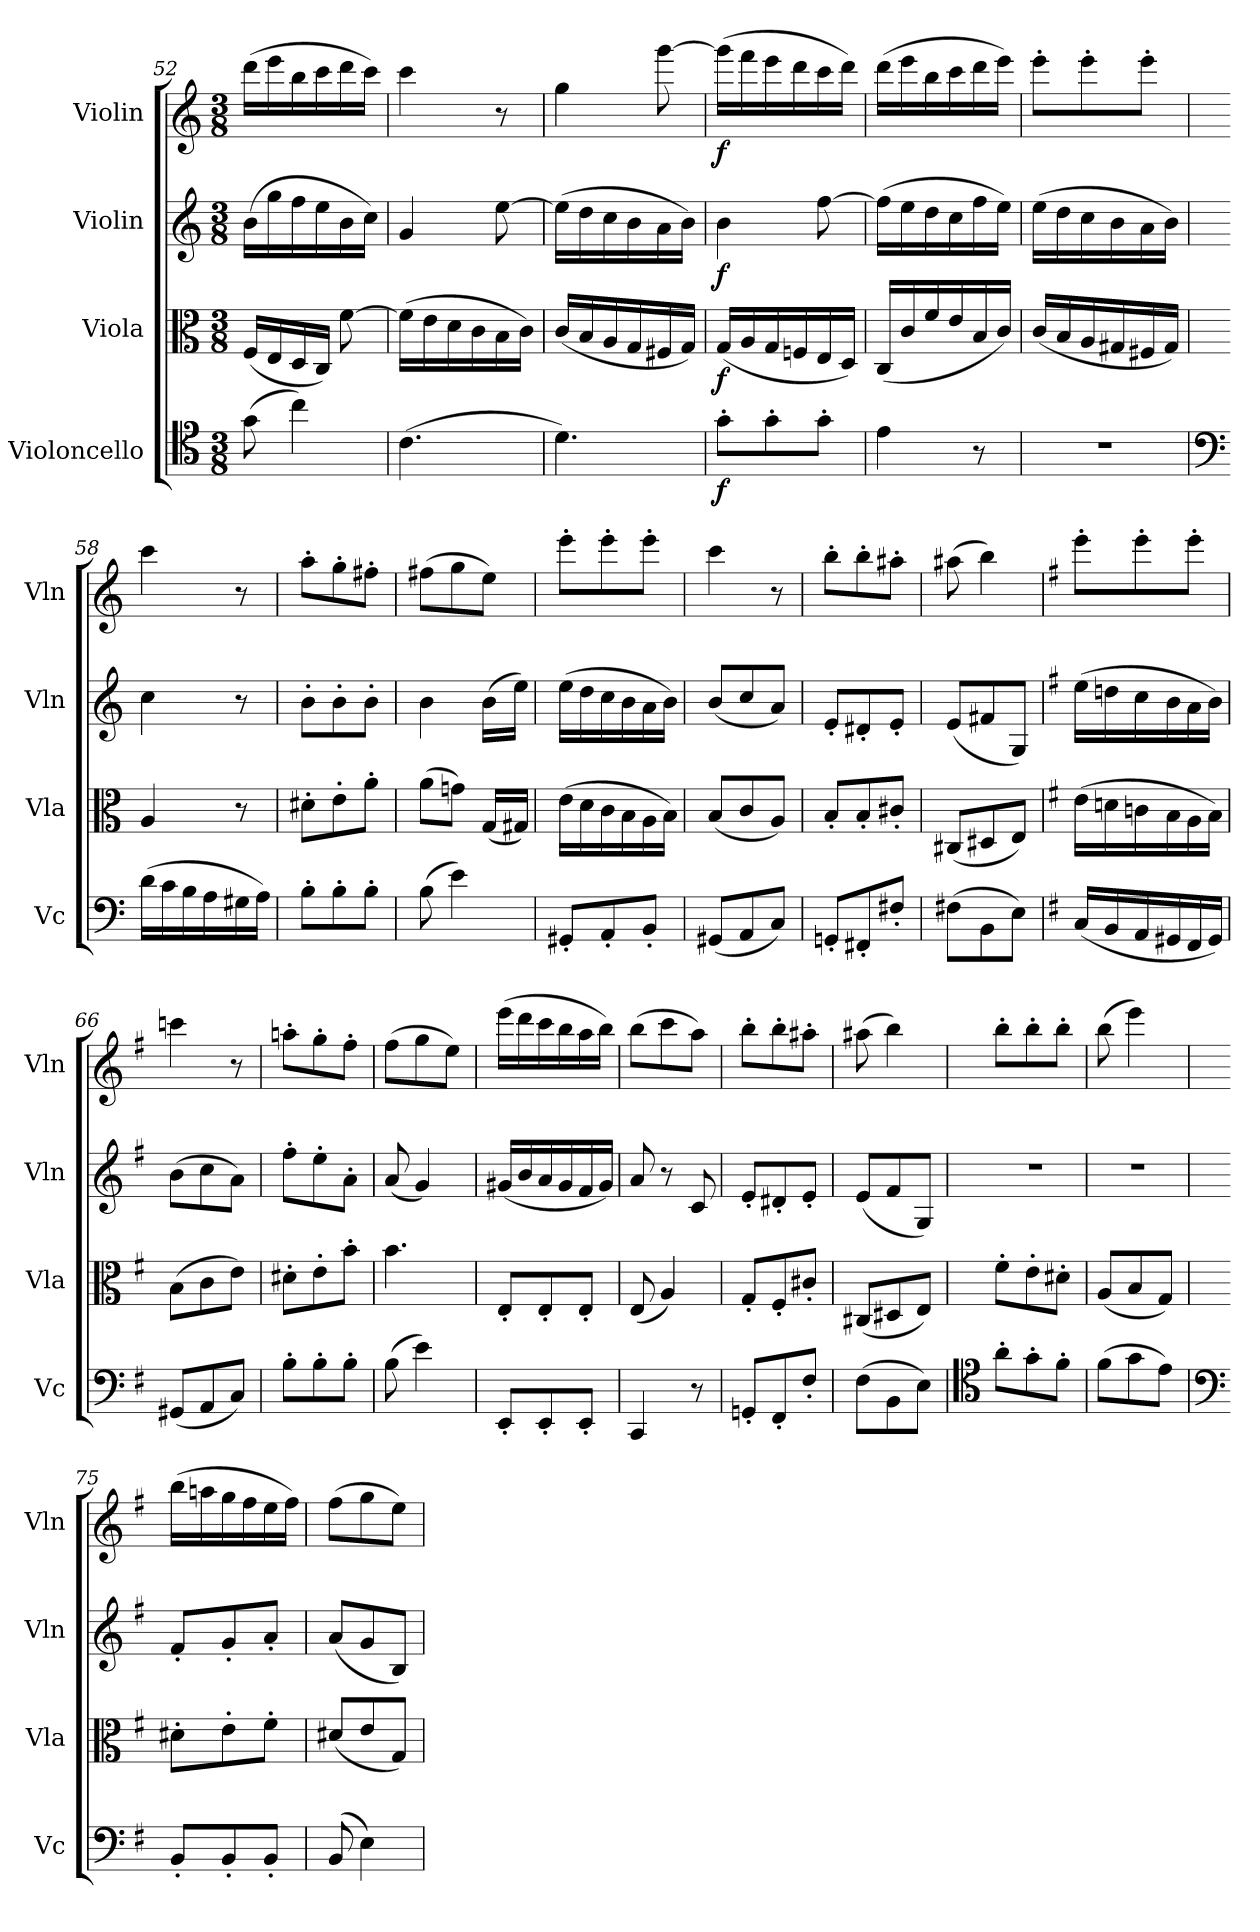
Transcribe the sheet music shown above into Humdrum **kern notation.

**kern	**dynam	**kern	**dynam	**kern	**dynam	**kern	**dynam
*part4	*part4	*part3	*part3	*part2	*part2	*part1	*part1
*staff4	*staff4	*staff3	*staff3	*staff2	*staff2	*staff1	*staff1
*I"Violoncello	*	*I"Viola	*	*I"Violin	*	*I"Violin	*
*I'Vc	*	*I'Vla	*	*I'Vln	*	*I'Vln	*
*clefC4	*	*clefC3	*	*clefG2	*	*clefG2	*
*k[]	*	*k[]	*	*k[]	*	*k[]	*
*M3/8	*	*M3/8	*	*M3/8	*	*M3/8	*
=52	=52	=52	=52	=52	=52	=52	=52
(8g\	.	(16F/LL	.	(16b\LL	.	(16ddd\LL	.
.	.	16E/	.	16gg\	.	16eee\	.
4cc\)	.	16D/	.	16ff\	.	16bb\	.
.	.	16C/JJ)	.	16ee\	.	16ccc\	.
.	.	[8f\	.	16b\	.	16ddd\	.
.	.	.	.	16cc\JJ)	.	16ccc\JJ)	.
=53	=53	=53	=53	=53	=53	=53	=53
(4.c\	.	(16f\LL]	.	4g/	.	4ccc\	.
.	.	16e\	.	.	.	.	.
.	.	16d\	.	.	.	.	.
.	.	16c\	.	.	.	.	.
.	.	16B\	.	[8ee\	.	8r	.
.	.	16c\JJ)	.	.	.	.	.
=54	=54	=54	=54	=54	=54	=54	=54
4.d\)	.	(16c/LL	.	(16ee\LL]	.	4gg\	.
.	.	16B/	.	16dd\	.	.	.
.	.	16A/	.	16cc\	.	.	.
.	.	16G/	.	16b\	.	.	.
.	.	16F#X/	.	16a\	.	[8ggg\	.
.	.	16G/JJ)	.	16b\JJ)	.	.	.
=55	=55	=55	=55	=55	=55	=55	=55
8g'\L	f	(16G/LL	f	4b\	f	(16ggg\LL]	f
.	.	16A/	.	.	.	16fff\	.
8g'\	.	16G/	.	.	.	16eee\	.
.	.	16Fn/	.	.	.	16ddd\	.
8g'\J	.	16E/	.	[8ff\	.	16ccc\	.
.	.	16D/JJ)	.	.	.	16ddd\JJ)	.
=56	=56	=56	=56	=56	=56	=56	=56
4e\	.	(16C/LL	.	(16ff\LL]	.	(16ddd\LL	.
.	.	16c/	.	16ee\	.	16eee\	.
.	.	16f/	.	16dd\	.	16bb\	.
.	.	16e/	.	16cc\	.	16ccc\	.
8r	.	16B/	.	16ff\	.	16ddd\	.
.	.	16c/JJ)	.	16ee\JJ)	.	16eee\JJ)	.
=57	=57	=57	=57	=57	=57	=57	=57
4.r	.	(16c/LL	.	(16ee\LL	.	8eee'\L	.
.	.	16B/	.	16dd\	.	.	.
.	.	16A/	.	16cc\	.	8eee'\	.
.	.	16G#X/	.	16b\	.	.	.
.	.	16F#X/	.	16a\	.	8eee'\J	.
.	.	16G#/JJ)	.	16b\JJ)	.	.	.
=58	=58	=58	=58	=58	=58	=58	=58
*clefF4	*	*	*	*	*	*	*
(16d\LL	.	4A/	.	4cc\	.	4ccc\	.
16c\	.	.	.	.	.	.	.
16B\	.	.	.	.	.	.	.
16A\	.	.	.	.	.	.	.
16G#X\	.	8r	.	8r	.	8r	.
16A\JJ)	.	.	.	.	.	.	.
=59	=59	=59	=59	=59	=59	=59	=59
8B'\L	.	8d#X'\L	.	8b'\L	.	8aa'\L	.
8B'\	.	8e'\	.	8b'\	.	8gg'\	.
8B'\J	.	8a'\J	.	8b'\J	.	8ff#X'\J	.
=60	=60	=60	=60	=60	=60	=60	=60
(8B\	.	(8a\L	.	4b\	.	(8ff#X\L	.
4e\)	.	8gn\J)	.	.	.	8gg\	.
.	.	(16G/LL	.	(16b\LL	.	8ee\J)	.
.	.	16G#X/JJ)	.	16ee\JJ)	.	.	.
=61	=61	=61	=61	=61	=61	=61	=61
8GG#X'/L	.	(16e\LL	.	(16ee\LL	.	8eee'\L	.
.	.	16d\	.	16dd\	.	.	.
8AA'/	.	16c\	.	16cc\	.	8eee'\	.
.	.	16B\	.	16b\	.	.	.
8BB'/J	.	16A\	.	16a\	.	8eee'\J	.
.	.	16B\JJ)	.	16b\JJ)	.	.	.
=62	=62	=62	=62	=62	=62	=62	=62
(8GG#X/L	.	(8B/L	.	(8b/L	.	4ccc\	.
8AA/	.	8c/	.	8cc/	.	.	.
8C/J)	.	8A/J)	.	8a/J)	.	8r	.
=63	=63	=63	=63	=63	=63	=63	=63
8GGn'/L	.	8B'/L	.	8e'/L	.	8bb'\L	.
8FF#X'/	.	8B'/	.	8d#X'/	.	8bb'\	.
8F#X'/J	.	8c#X'/J	.	8e'/J	.	8aa#X'\J	.
=64	=64	=64	=64	=64	=64	=64	=64
(8F#X\L	.	(8C#X/L	.	(8e/L	.	(8aa#X\	.
8BB\	.	8D#X/	.	8f#X/	.	4bb\)	.
8E\J)	.	8E/J)	.	8G/J)	.	.	.
=65	=65	=65	=65	=65	=65	=65	=65
*k[f#]	*	*k[f#]	*	*k[f#]	*	*k[f#]	*
(16C/LL	.	(16e\LL	.	(16ee\LL	.	8eee'\L	.
16BB/	.	16dn\	.	16ddn\	.	.	.
16AA/	.	16cn\	.	16cc\	.	8eee'\	.
16GG#X/	.	16B\	.	16b\	.	.	.
16FF#/	.	16A\	.	16a\	.	8eee'\J	.
16GG#/JJ)	.	16B\JJ)	.	16b\JJ)	.	.	.
=66	=66	=66	=66	=66	=66	=66	=66
(8GG#X/L	.	(8B\L	.	(8b\L	.	4cccn\	.
8AA/	.	8c\	.	8cc\	.	.	.
8C/J)	.	8e\J)	.	8a\J)	.	8r	.
=67	=67	=67	=67	=67	=67	=67	=67
8B'\L	.	8d#X'\L	.	8ff#'\L	.	8aan'\L	.
8B'\	.	8e'\	.	8ee'\	.	8gg'\	.
8B'\J	.	8b'\J	.	8a'\J	.	8ff#'\J	.
=68	=68	=68	=68	=68	=68	=68	=68
(8B\	.	4.b\	.	(8a/	.	(8ff#\L	.
4e\)	.	.	.	4g/)	.	8gg\	.
.	.	.	.	.	.	8ee\J)	.
=69	=69	=69	=69	=69	=69	=69	=69
8EE'/L	.	8E'/L	.	(16g#X/LL	.	(16eee\LL	.
.	.	.	.	16b/	.	16ddd\	.
8EE'/	.	8E'/	.	16a/	.	16ccc\	.
.	.	.	.	16g#/	.	16bb\	.
8EE'/J	.	8E'/J	.	16f#/	.	16aa\	.
.	.	.	.	16g#/JJ)	.	16bb\JJ)	.
=70	=70	=70	=70	=70	=70	=70	=70
4CC/	.	(8E/	.	8a/	.	(8bb\L	.
.	.	4A/)	.	8r	.	8ccc\	.
8r	.	.	.	8c/	.	8aa\J)	.
=71	=71	=71	=71	=71	=71	=71	=71
8GGn'/L	.	8G'/L	.	8e'/L	.	8bb'\L	.
8FF#'/	.	8F#'/	.	8d#X'/	.	8bb'\	.
8F#'\J	.	8c#X'/J	.	8e'/J	.	8aa#X'\J	.
=72	=72	=72	=72	=72	=72	=72	=72
(8F#\L	.	(8C#X/L	.	(8e/L	.	(8aa#X\	.
8BB\	.	8D#X/	.	8f#/	.	4bb\)	.
8E\J)	.	8E/J)	.	8G/J)	.	.	.
=73	=73	=73	=73	=73	=73	=73	=73
*clefC4	*	*	*	*	*	*	*
8a'\L	.	8f#'\L	.	4.r	.	8bb'\L	.
8g'\	.	8e'\	.	.	.	8bb'\	.
8f#'\J	.	8d#X'\J	.	.	.	8bb'\J	.
=74	=74	=74	=74	=74	=74	=74	=74
(8f#\L	.	(8A/L	.	4.r	.	(8bb\	.
8g\	.	8B/	.	.	.	4eee\)	.
8e\J)	.	8G/J)	.	.	.	.	.
=75	=75	=75	=75	=75	=75	=75	=75
*clefF4	*	*	*	*	*	*	*
8BB'/L	.	8d#X'\L	.	8f#'/L	.	(16bb\LL	.
.	.	.	.	.	.	16aan\	.
8BB'/	.	8e'\	.	8g'/	.	16gg\	.
.	.	.	.	.	.	16ff#\	.
8BB'/J	.	8f#'\J	.	8a'/J	.	16ee\	.
.	.	.	.	.	.	16ff#\JJ)	.
=76	=76	=76	=76	=76	=76	=76	=76
(8BB/	.	(8d#X/L	.	(8a/L	.	(8ff#\L	.
4E\)	.	8e/	.	8g/	.	8gg\	.
.	.	8G/J)	.	8B/J)	.	8ee\J)	.
=	=	=	=	=	=	=	=
*-	*-	*-	*-	*-	*-	*-	*-
